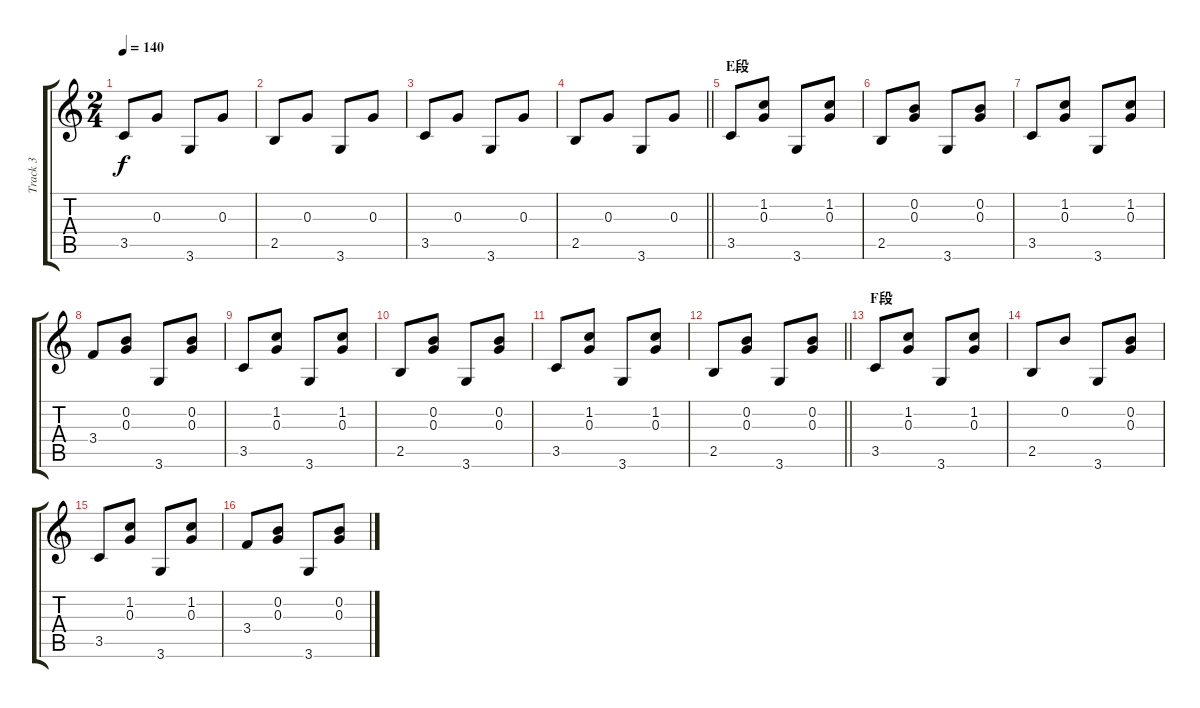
\track ("Track 3" "Track 3") {instrument acousticguitarsteel}
\staff {score tabs}
\tuning (E4 B3 G3 D3 A2 E2) {hide}
\ts (2 4)
\tempo 140
\clef g2
\ks c
3.5.8{dy f} 0.3.8 3.6.8 0.3.8 |
2.5.8 0.3.8 3.6.8 0.3.8 |
3.5.8 0.3.8 3.6.8 0.3.8 |
\barLineRight lightlight
2.5.8 0.3.8 3.6.8 0.3.8 |
\section ("" "E段")
3.5.8 (1.2 0.3).8 3.6.8 (1.2 0.3).8 |
2.5.8 (0.2 0.3).8 3.6.8 (0.2 0.3).8 |
3.5.8 (1.2 0.3).8 3.6.8 (1.2 0.3).8 |
3.4.8 (0.2 0.3).8 3.6.8 (0.2 0.3).8 |
3.5.8 (1.2 0.3).8 3.6.8 (1.2 0.3).8 |
2.5.8 (0.2 0.3).8 3.6.8 (0.2 0.3).8 |
3.5.8 (1.2 0.3).8 3.6.8 (1.2 0.3).8 |
\barLineRight lightlight
2.5.8 (0.2 0.3).8 3.6.8 (0.2 0.3).8 |
\section ("" "F段")
3.5.8 (1.2 0.3).8 3.6.8 (1.2 0.3).8 |
2.5.8 0.2.8 3.6.8 (0.2 0.3).8 |
3.5.8 (1.2 0.3).8 3.6.8 (1.2 0.3).8 |
3.4.8 (0.2 0.3).8 3.6.8 (0.2 0.3).8
